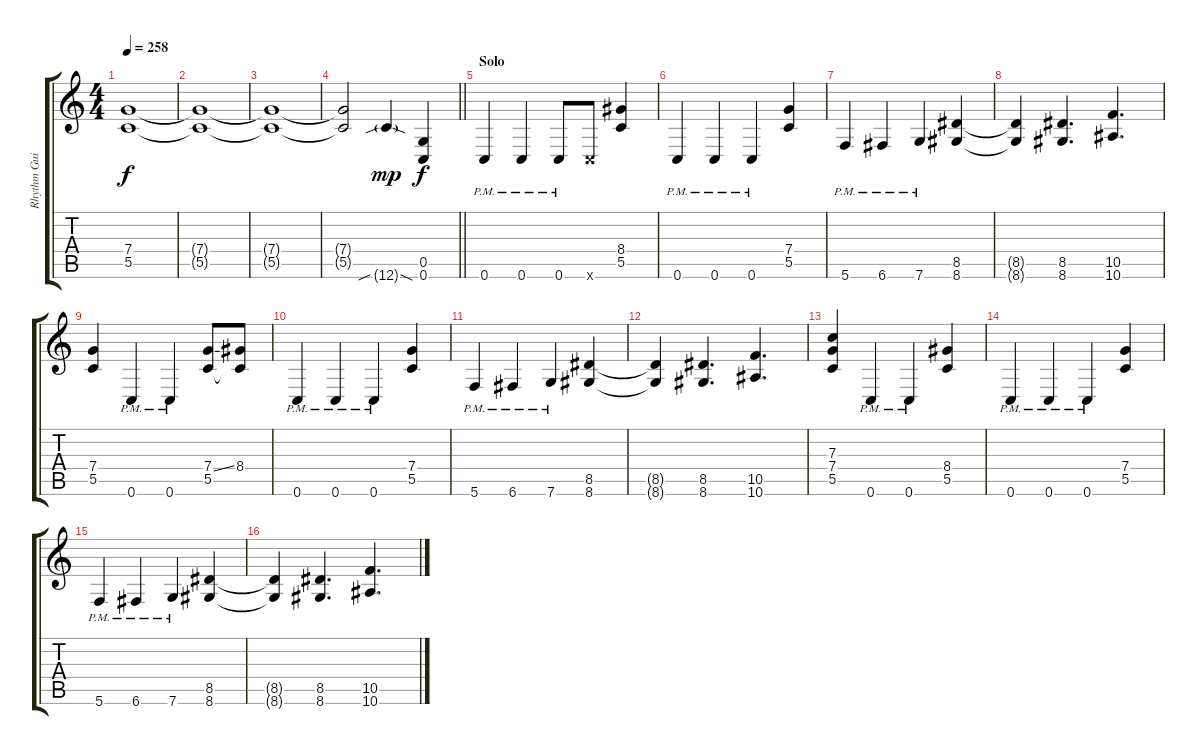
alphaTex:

\track ("Rhythm Guitar" "Rhythm Gui") {instrument distortionguitar}
\staff {score tabs}
\tuning (D4 A3 F3 C3 G2 C2) {hide}
\ts (4 4)
\tempo 258
\clef g2
\ks c
(7.4 5.5).1{dy f} |
(7.4{t} 5.5{t}).1 |
(7.4{t} 5.5{t}).1 |
\barLineRight lightlight
(7.4{t} 5.5{t}).2 12.6{sib sod g}.4{dy mp} (0.5 0.6).4{dy f} |
\section ("" "Solo")
0.6{pm}.4 0.6{pm}.4 0.6{pm}.8 0.6{x}.8 (8.4 5.5).4 |
0.6{pm}.4 0.6{pm}.4 0.6{pm}.4 (7.4 5.5).4 |
5.6{pm}.4 6.6{pm}.4 7.6{pm}.4 (8.5 8.6).4 |
(8.5{t} 8.6{t}).4 (8.5 8.6).4{d} (10.5 10.6).4{d} |
(7.4 5.5).4 0.6{pm}.4 0.6{pm}.4 (7.4{ss} 5.5).8 (8.4 5.5{t}).8 |
0.6{pm}.4 0.6{pm}.4 0.6{pm}.4 (7.4 5.5).4 |
5.6{pm}.4 6.6{pm}.4 7.6{pm}.4 (8.5 8.6).4 |
(8.5{t} 8.6{t}).4 (8.5 8.6).4{d} (10.5 10.6).4{d} |
(7.3 7.4 5.5).4 0.6{pm}.4 0.6{pm}.4 (8.4 5.5).4 |
0.6{pm}.4 0.6{pm}.4 0.6{pm}.4 (7.4 5.5).4 |
5.6{pm}.4 6.6{pm}.4 7.6{pm}.4 (8.5 8.6).4 |
(8.5{t} 8.6{t}).4 (8.5 8.6).4{d} (10.5 10.6).4{d}
